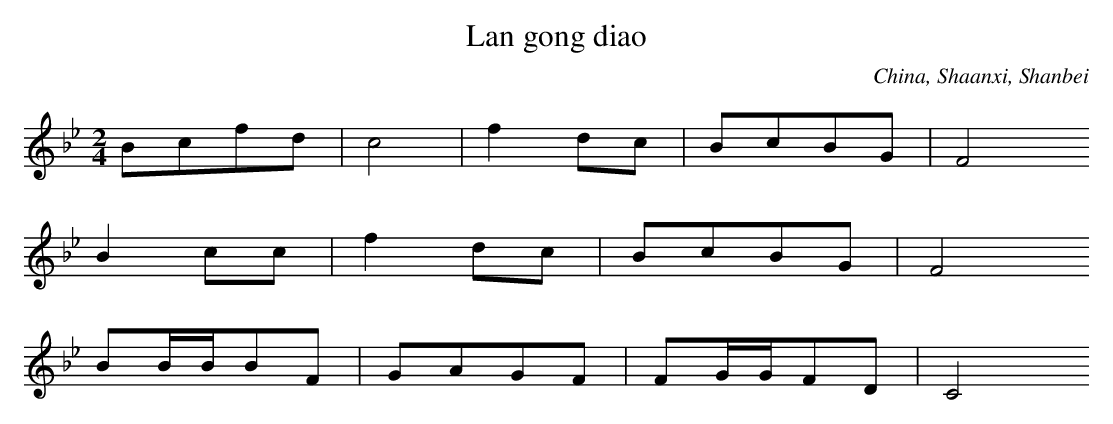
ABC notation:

X:1
T: Lan gong diao
O: China, Shaanxi, Shanbei
M: 2/4
L: 1/16
K: Bb
B2c2f2d2 | c8 | f4d2c2 | B2c2B2G2 | F8
B4c2c2 | f4d2c2 | B2c2B2G2 | F8
B2BBB2F2 | G2A2G2F2 | F2GGF2D2 | C8
